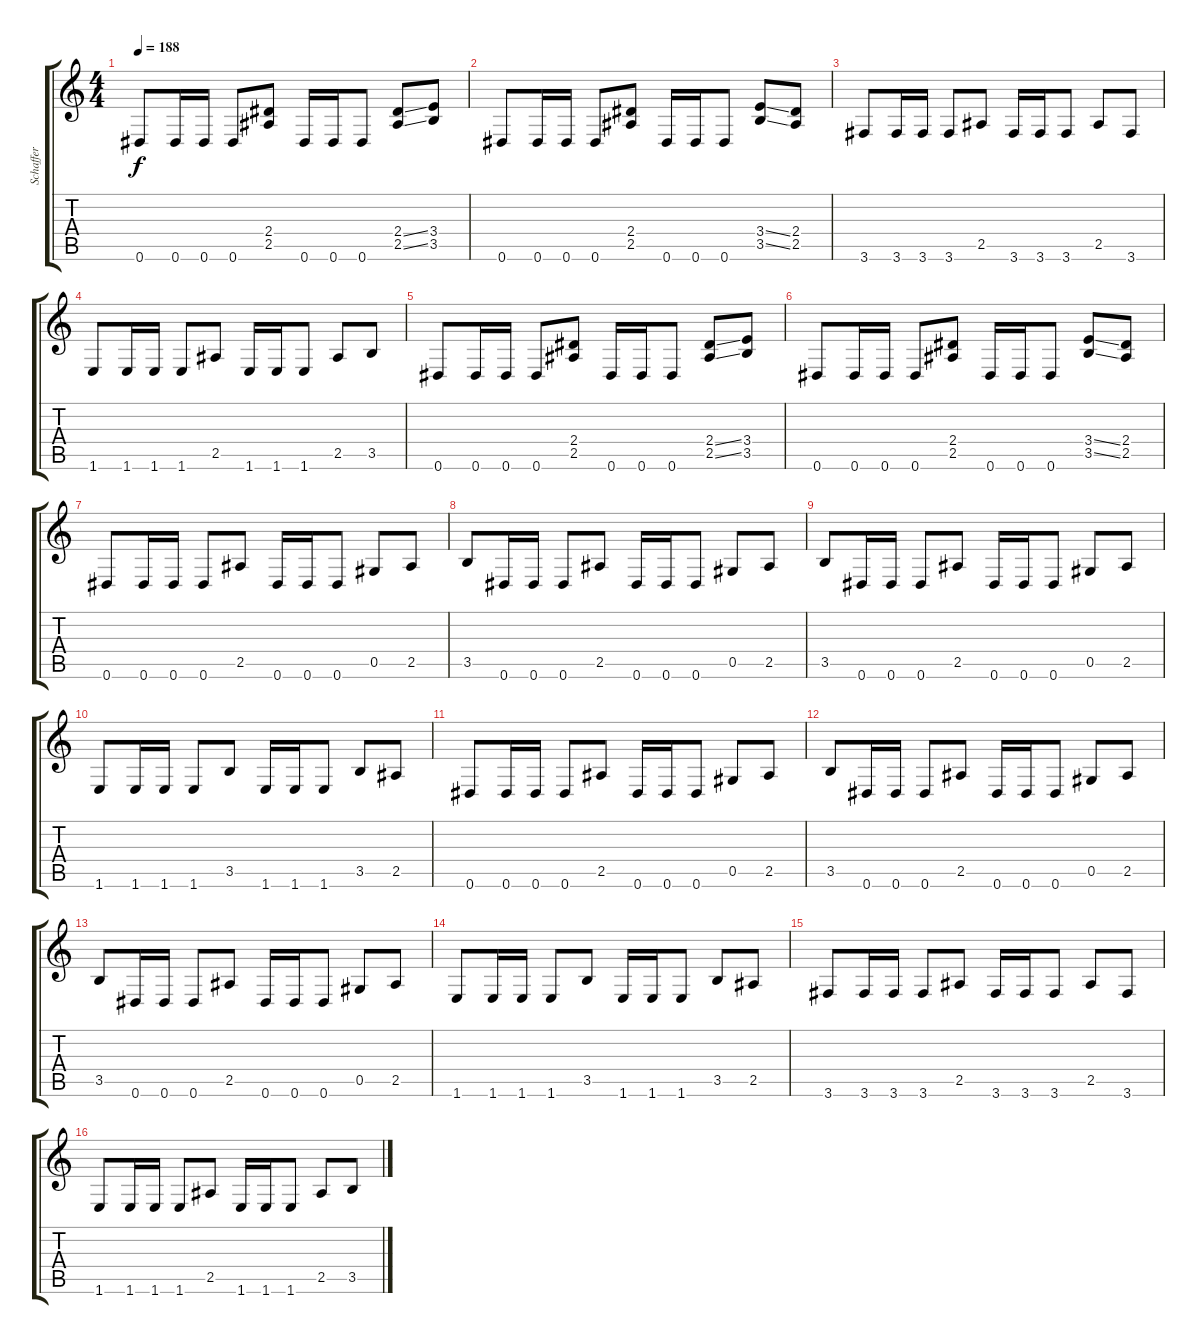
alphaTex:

\track ("Schaffer" "Schaffer") {instrument distortionguitar}
\staff {score tabs}
\tuning (Eb4 Bb3 Gb3 Db3 Ab2 Eb2) {hide}
\ts (4 4)
\tempo 188
\clef g2
\ks c
0.6.8{dy f} 0.6.16 0.6.16 0.6.8 (2.4 2.5).8 0.6.16 0.6.16 0.6.8 (2.4{ss} 2.5{ss}).8 (3.4 3.5).8 |
0.6.8 0.6.16 0.6.16 0.6.8 (2.4 2.5).8 0.6.16 0.6.16 0.6.8 (3.4{ss} 3.5{ss}).8 (2.4 2.5).8 |
3.6.8 3.6.16 3.6.16 3.6.8 2.5.8 3.6.16 3.6.16 3.6.8 2.5.8 3.6.8 |
1.6.8 1.6.16 1.6.16 1.6.8 2.5.8 1.6.16 1.6.16 1.6.8 2.5.8 3.5.8 |
0.6.8 0.6.16 0.6.16 0.6.8 (2.4 2.5).8 0.6.16 0.6.16 0.6.8 (2.4{ss} 2.5{ss}).8 (3.4 3.5).8 |
0.6.8 0.6.16 0.6.16 0.6.8 (2.4 2.5).8 0.6.16 0.6.16 0.6.8 (3.4{ss} 3.5{ss}).8 (2.4 2.5).8 |
0.6.8 0.6.16 0.6.16 0.6.8 2.5.8 0.6.16 0.6.16 0.6.8 0.5.8 2.5.8 |
3.5.8 0.6.16 0.6.16 0.6.8 2.5.8 0.6.16 0.6.16 0.6.8 0.5.8 2.5.8 |
3.5.8 0.6.16 0.6.16 0.6.8 2.5.8 0.6.16 0.6.16 0.6.8 0.5.8 2.5.8 |
1.6.8 1.6.16 1.6.16 1.6.8 3.5.8 1.6.16 1.6.16 1.6.8 3.5.8 2.5.8 |
0.6.8 0.6.16 0.6.16 0.6.8 2.5.8 0.6.16 0.6.16 0.6.8 0.5.8 2.5.8 |
3.5.8 0.6.16 0.6.16 0.6.8 2.5.8 0.6.16 0.6.16 0.6.8 0.5.8 2.5.8 |
3.5.8 0.6.16 0.6.16 0.6.8 2.5.8 0.6.16 0.6.16 0.6.8 0.5.8 2.5.8 |
1.6.8 1.6.16 1.6.16 1.6.8 3.5.8 1.6.16 1.6.16 1.6.8 3.5.8 2.5.8 |
3.6.8 3.6.16 3.6.16 3.6.8 2.5.8 3.6.16 3.6.16 3.6.8 2.5.8 3.6.8 |
1.6.8 1.6.16 1.6.16 1.6.8 2.5.8 1.6.16 1.6.16 1.6.8 2.5.8 3.5.8
